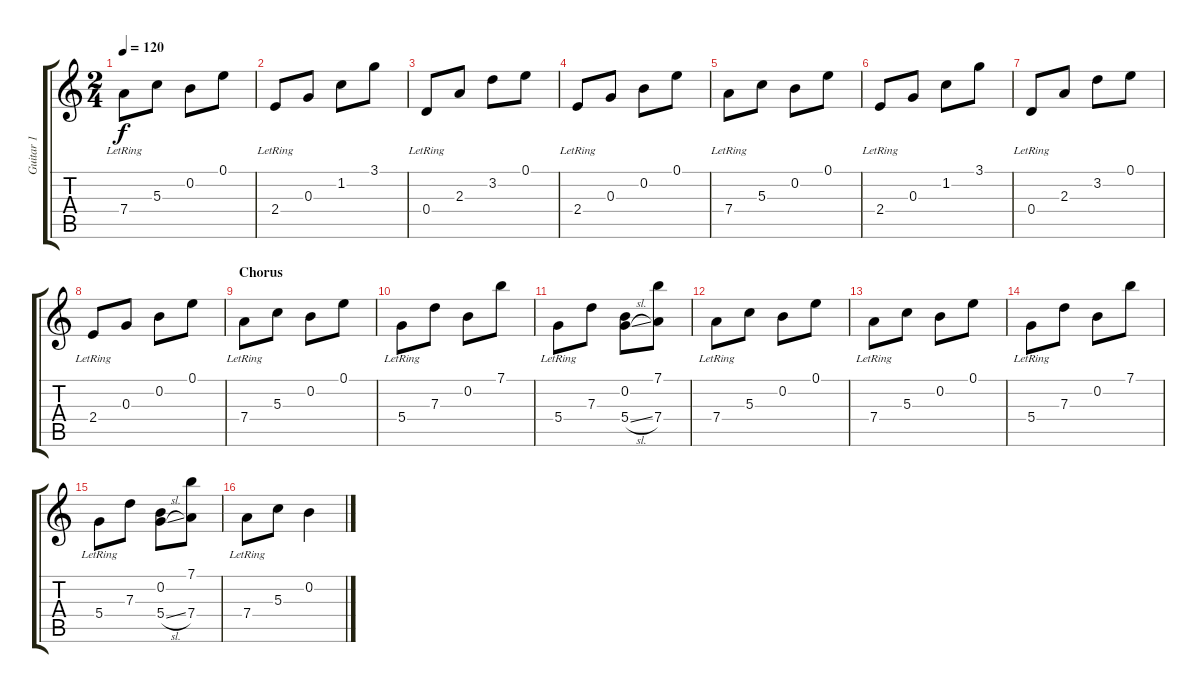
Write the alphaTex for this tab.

\track ("Guitar 1" "Guitar 1") {instrument acousticguitarsteel}
\staff {score tabs}
\tuning (E4 B3 G3 D3 A2 E2) {hide}
\ts (2 4)
\tempo 120
\clef g2
\ks c
7.4{lr}.8{dy f} 5.3.8 0.2.8 0.1.8 |
2.4{lr}.8 0.3.8 1.2.8 3.1.8 |
0.4{lr}.8 2.3.8 3.2.8 0.1.8 |
2.4{lr}.8 0.3.8 0.2.8 0.1.8 |
7.4{lr}.8 5.3.8 0.2.8 0.1.8 |
2.4{lr}.8 0.3.8 1.2.8 3.1.8 |
0.4{lr}.8 2.3.8 3.2.8 0.1.8 |
2.4{lr}.8 0.3.8 0.2.8 0.1.8 |
\section ("" "Chorus")
7.4{lr}.8 5.3.8 0.2.8 0.1.8 |
5.4{lr}.8 7.3.8 0.2.8 7.1.8 |
5.4{lr}.8 7.3.8 (0.2 5.4{sl}).8 (7.1 7.4).8 |
7.4{lr}.8 5.3.8 0.2.8 0.1.8 |
7.4{lr}.8 5.3.8 0.2.8 0.1.8 |
5.4{lr}.8 7.3.8 0.2.8 7.1.8 |
5.4{lr}.8 7.3.8 (0.2 5.4{sl}).8 (7.1 7.4).8 |
7.4{lr}.8 5.3.8 0.2.4
